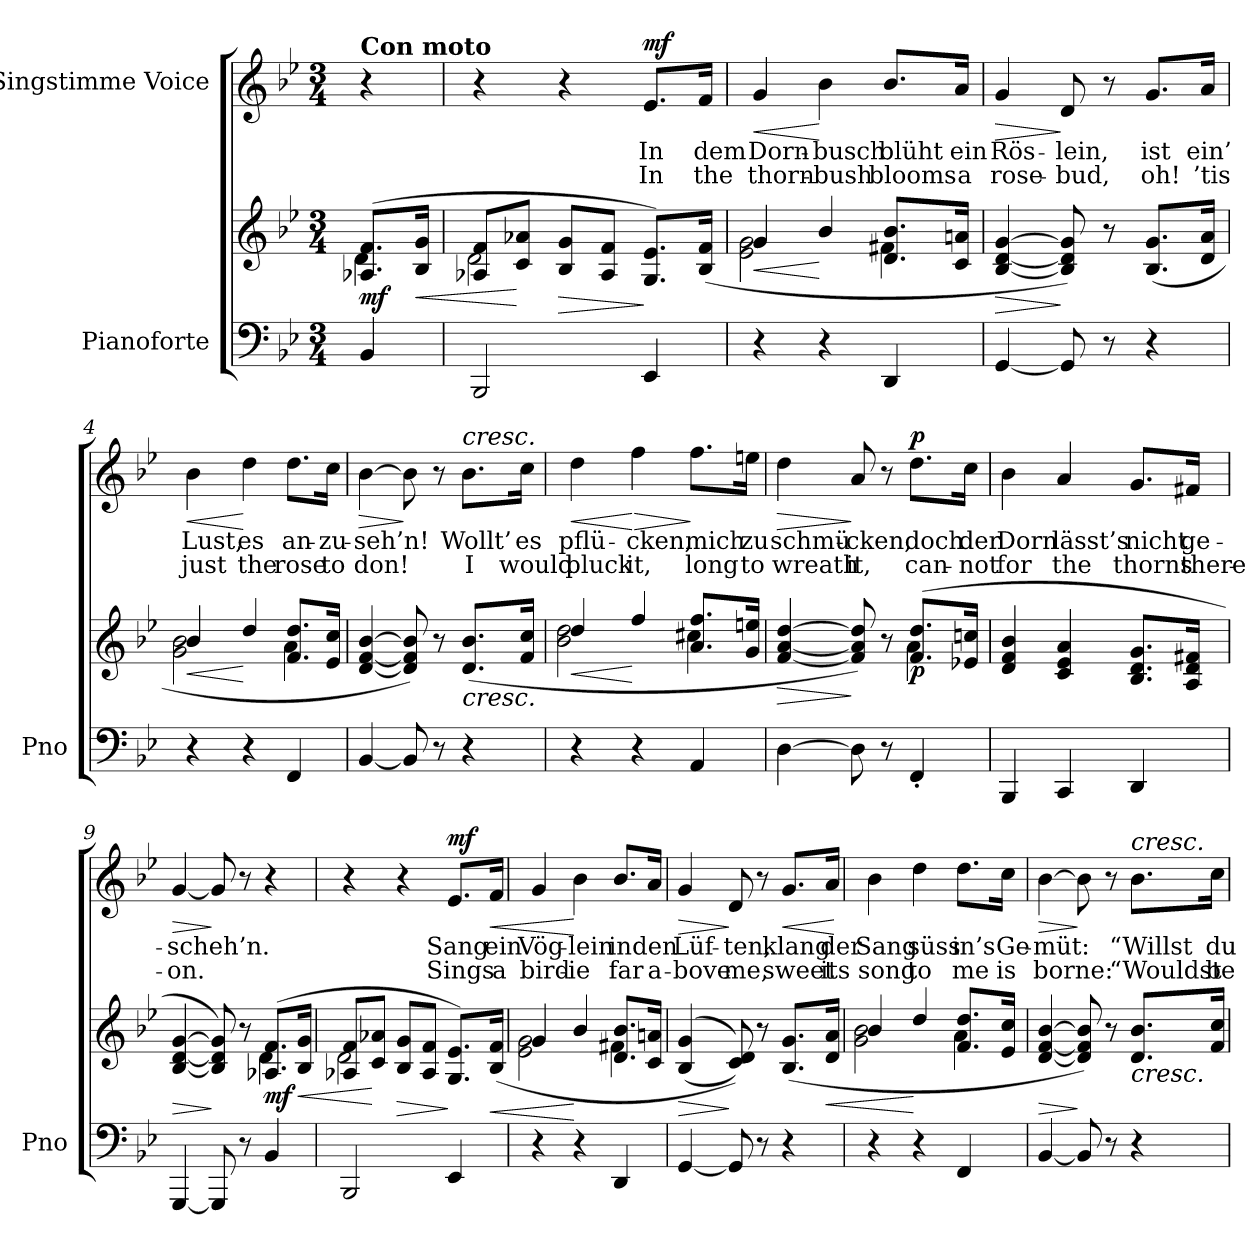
**kern	**kern	**dynam	**kern	**text	**text	**dynam
*part2	*part2	*part2	*part1	*part1	*part1	*part1
*staff3	*staff2	*staff2/3	*staff1	*staff1	*staff1	*staff1
*I"Pianoforte	*	*	*I"Singstimme Voice	*	*	*
*I'Pno	*	*	*	*	*	*
*clefF4	*clefG2	*	*clefG2	*	*	*
*k[b-e-]	*k[b-e-]	*	*k[b-e-]	*	*	*
*M3/4	*M3/4	*	*M3/4	*	*	*
=	=	=	=	=	=	=
*	*^	*	*	*	*	*
!	!	!	!	!LO:TX:a:B:t=Con moto	!	!	!
!	!	!	!LO:DY:b	!	!	!	!
4BB-/	(8.A-X/ 8.f/L	4d\	mf	4r	.	.	.
!	!	!	!LO:HP:b	!	!	!	!
.	16B-/ 16g/Jk	.	<	.	.	.	.
=1	=1	=1	=1	=1	=1	=1	=1
2BBB-/	8A-X/ 8f/L	2d\	.	4r	.	.	.
.	8c/ 8a-X/J	.	[	.	.	.	.
!	!	!	!LO:HP:b	!	!	!	!
.	8B-/ 8g/L	.	>	4r	.	.	.
.	8A-/ 8f/J	.	.	.	.	.	.
!	!	!	!	!	!LO:LY:b	!LO:LY:b	!LO:DY:a
4EE-/	8.G/ 8.e-/L)	4ryy	]	8.e-/L	In	In	mf
!	!	!	!	!	!LO:LY:b	!LO:LY:b	!
.	(16B-/ 16f/Jk	.	.	16f/Jk	dem	the	.
=2	=2	=2	=2	=2	=2	=2	=2
!	!	!	!LO:HP:b	!	!LO:LY:b	!LO:LY:b	!LO:HP:b
4r	4g/	2e-\ 2g\	<	4g/	Dorn-	thorn-	<
!	!	!	!	!	!LO:LY:b	!LO:LY:b	!
4r	4b-/	.	[	4b-\	-busch	-bush	[
!	!	!	!	!	!LO:LY:b	!LO:LY:b	!
4DD/	8.d/ 8.b-/L	4f#X\	.	8.b-/L	blüht	blooms	.
!	!	!	!	!	!LO:LY:b	!LO:LY:b	!
.	16c/ 16an/Jk	.	.	16a/Jk	ein	a	.
*	*v	*v	*	*	*	*	*
=3	=3	=3	=3	=3	=3	=3
!	!	!LO:HP:b	!	!LO:LY:b	!LO:LY:b	!LO:HP:b
[4GG/	[4B-/ [>4d/ [4g/	>	4g/	Rös-	rose-	>
!	!	!	!	!LO:LY:b	!LO:LY:b	!
8GG/]	8B-/] 8d/] 8g/])	]	8d/	-lein,	-bud,	]
8r	8r	.	8r	.	.	.
!	!	!	!	!LO:LY:b	!LO:LY:b	!
4r	(8.B-/ 8.g/L	.	8.g/L	ist	oh!	.
!	!	!	!	!LO:LY:b	!LO:LY:b	!
.	16d/ 16a/Jk	.	16a/Jk	ein’	’tis	.
!!LO:LB:g=z
=4	=4	=4	=4	=4	=4	=4
!	!	!LO:HP:b	!	!LO:LY:b	!LO:LY:b	!LO:HP:b
*	*^	*	*	*	*	*
4r	4b-/	2g\ 2b-\	<	4b-\	Lust,	just	<
!	!	!	!	!	!LO:LY:b	!LO:LY:b	!
4r	4dd/	.	[	4dd\	es	the	[
!	!	!	!	!	!LO:LY:b	!LO:LY:b	!
4FF/	8.f/ 8.dd/L	4a\	.	8.dd\L	an-	rose	.
!	!	!	!	!	!LO:LY:b	!LO:LY:b	!
.	16e-/ 16cc/Jk	.	.	16cc\Jk	-zu-	to	.
*	*v	*v	*	*	*	*	*
=5	=5	=5	=5	=5	=5	=5
!	!	!	!	!LO:LY:b	!LO:LY:b	!LO:HP:b
[4BB-/	[4d/ [>4f/ [4b-/	.	[4b-\	-seh’n!	don!	>
8BB-/]	8d/] 8f/] 8b-/])	.	8b-\]	.	.	]
8r	8r	.	8r	.	.	.
!	!	!	!LO:TX:a:i:t=cresc.	!	!	!
!	!LO:TX:b:i:t=cresc.	!	!	!	!	!
!	!	!	!	!LO:LY:b	!LO:LY:b	!
4r	(8.d/ 8.b-/L	.	8.b-\L	Wollt’	I	.
!	!	!	!	!LO:LY:b	!LO:LY:b	!
.	16f/ 16cc/Jk	.	16cc\Jk	es	would	.
=6	=6	=6	=6	=6	=6	=6
!	!	!LO:HP:b	!	!LO:LY:b	!LO:LY:b	!LO:HP:b
*	*^	*	*	*	*	*
4r	4dd/	2b-\ 2dd\	<	4dd\	pflü-	pluck	<
!	!	!	!	!	!LO:LY:b	!LO:LY:b	!LO:HP:n=1:b
4r	4ff/	.	[	4ff\	-cken,	it,	[ >
!	!	!	!	!	!LO:LY:b	!LO:LY:b	!
4AA/	8.a/ 8.ff/L	4cc#X\	.	8.ff\L	mich	long	]
!	!	!	!	!	!LO:LY:b	!LO:LY:b	!
.	16g/ 16een/Jk	.	.	16een\Jk	zu	to	.
=7	=7	=7	=7	=7	=7	=7	=7
!	!	!	!LO:HP:b	!	!LO:LY:b	!LO:LY:b	!LO:HP:b
[4D\	[<4f/ [4a/ [4dd/	2ryy	>	4dd\	schmü-	wreath	>
!	!	!	!	!	!LO:LY:b	!LO:LY:b	!
8D\]	8f/] 8a/] 8dd/])	.	]	8a/	-cken,	it,	]
8r	8r	.	.	8r	.	.	.
!	!	!	!LO:DY:b	!	!LO:LY:b	!LO:LY:b	!LO:DY:a
4FF'/	(8.f/ 8.dd/L	4a\	p	8.dd\L	doch	can-	p
!	!	!	!	!	!LO:LY:b	!LO:LY:b	!
.	16e-X/ 16ccn/Jk	.	.	16cc\Jk	der	-not	.
*	*v	*v	*	*	*	*	*
!!LO:LB:g=z
=8	=8	=8	=8	=8	=8	=8
!	!	!	!	!LO:LY:b	!LO:LY:b	!
4BBB-/	4d/ 4f/ 4b-/	.	4b-\	Dorn	for	.
!	!	!	!	!LO:LY:b	!LO:LY:b	!
4CC/	4c/ 4e-/ 4a/	.	4a/	lässt’s	the	.
!	!	!	!	!LO:LY:b	!LO:LY:b	!
4DD/	8.B-/ 8.d/ 8.g/L	.	8.g/L	nicht	thorns	.
!	!	!	!	!LO:LY:b	!LO:LY:b	!
.	16A/ 16d/ 16f#X/Jk	.	16f#X/Jk	ge-	there-	.
=9	=9	=9	=9	=9	=9	=9
!	!	!LO:HP:b	!	!LO:LY:b	!LO:LY:b	!LO:HP:b
*	*^	*	*	*	*	*
[4GGG/	[<4B-/ [4d/ [4g/	2ryy	>	[4g/	-scheh’n.	-on.	>
8GGG/]	8B-/] 8d/] 8g/])	.	]	8g/]	.	.	]
8r	8r	.	.	8r	.	.	.
!	!	!	!LO:DY:b	!	!	!	!
4BB-/	(8.A-X/ 8.f/L	4d\	mf	4r	.	.	.
!	!	!	!LO:HP:b	!	!	!	!
.	16B-/ 16g/Jk	.	<	.	.	.	.
=10	=10	=10	=10	=10	=10	=10	=10
2BBB-/	8A-X/ 8f/L	2d\	.	4r	.	.	.
.	8c/ 8a-X/J	.	[	.	.	.	.
!	!	!	!LO:HP:b	!	!	!	!
.	8B-/ 8g/L	.	>	4r	.	.	.
.	8A-/ 8f/J	.	.	.	.	.	.
!	!	!	!	!	!LO:LY:b	!LO:LY:b	!LO:DY:a
4EE-/	8.G/ 8.e-/L)	4ryy	]	8.e-/L	Sang	Sings	mf
!	!	!	!LO:HP:b	!	!LO:LY:b	!LO:LY:b	!LO:HP:b
.	(16B-/ 16f/Jk	.	<	16f/Jk	ein	a	<
=11	=11	=11	=11	=11	=11	=11	=11
!	!	!	!	!	!LO:LY:b	!LO:LY:b	!
4r	4g/	2e-\ 2g\	.	4g/	Vög-	bird-	.
!	!	!	!	!	!LO:LY:b	!LO:LY:b	!
4r	4b-/	.	[	4b-\	-lein	-ie	[
!	!	!	!	!	!LO:LY:b	!LO:LY:b	!
4DD/	8.d/ 8.b-/L	4f#X\	.	8.b-/L	in	far	.
!	!	!	!	!	!LO:LY:b	!LO:LY:b	!
.	16c/ 16an/Jk	.	.	16a/Jk	den	a-	.
*	*v	*v	*	*	*	*	*
!!LO:PB:g=z
=12	=12	=12	=12	=12	=12	=12
!	!	!LO:HP:b	!	!LO:LY:b	!LO:LY:b	!LO:HP:b
[4GG/	((4B-/ 4g/	>	4g/	Lüf-	-bove	>
!	!	!	!	!LO:LY:b	!LO:LY:b	!
8GG/]	8c/ 8d/)))	]	8d/	-ten,	me,	]
8r	8r	.	8r	.	.	.
!	!	!	!	!LO:LY:b	!LO:LY:b	!LO:HP:b
4r	(8.B-/ 8.g/L	.	8.g/L	klang	sweet	<
!	!	!LO:HP:b	!	!LO:LY:b	!LO:LY:b	!
.	16d/ 16a/Jk	<	16a/Jk	der	its	.
.	.	.	.	.	.	[
=13	=13	=13	=13	=13	=13	=13
*	*^	*	*	*	*	*
!	!	!	!	!	!LO:LY:b	!LO:LY:b	!
4r	4b-/	2g\ 2b-\	.	4b-\	Sang	song	.
!	!	!	!	!	!LO:LY:b	!LO:LY:b	!
4r	4dd/	.	[	4dd\	süss	to	.
!	!	!	!	!	!LO:LY:b	!LO:LY:b	!
4FF/	8.f/ 8.dd/L	4a\	.	8.dd\L	in’s	me	.
!	!	!	!	!	!LO:LY:b	!LO:LY:b	!
.	16e-/ 16cc/Jk	.	.	16cc\Jk	Ge-	is	.
*	*v	*v	*	*	*	*	*
=14	=14	=14	=14	=14	=14	=14
!	!	!LO:HP:b	!	!LO:LY:b	!LO:LY:b	!LO:HP:b
[4BB-/	[4d/ [>4f/ [4b-/	>	[4b-\	-müt:	borne:	>
8BB-/]	8d/] 8f/] 8b-/])	]	8b-\]	.	.	]
8r	8r	.	8r	.	.	.
!	!	!	!LO:TX:a:i:t=cresc.	!	!	!
!	!LO:TX:b:i:t=cresc.	!	!	!	!	!
!	!	!	!	!LO:LY:b	!LO:LY:b	!
4r	8.d/ 8.b-/L	.	8.b-\L	“Willst	“Wouldst	.
!	!	!	!	!LO:LY:b	!LO:LY:b	!
.	16f/ 16cc/Jk	.	16cc\Jk	du	be	.
=	=	=	=	=	=	=
*-	*-	*-	*-	*-	*-	*-
